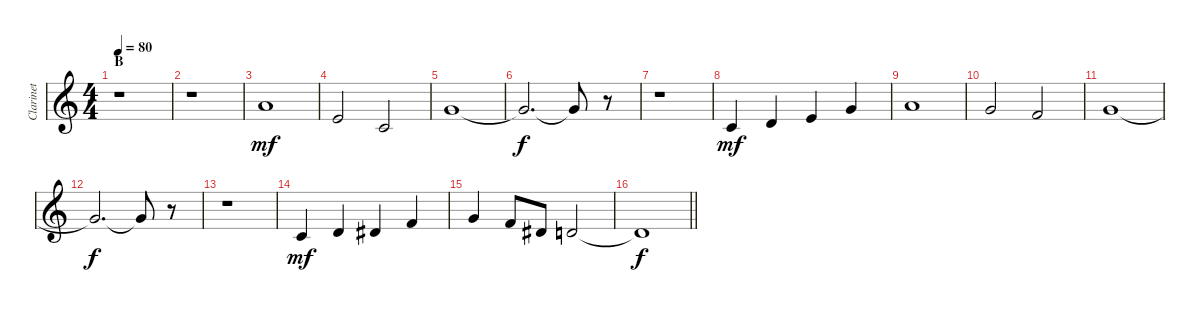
\track ("Clarinet" "Clarinet") {instrument clarinet}
\staff {score}
\tuning (E4 B3 G3 D3 A2 E2) {hide}
\ts (4 4)
\section ("" "B")
\tempo 80
\clef g2
\ks c
r.1{dy mf} |
r.1 |
5.1.1 |
5.2.2 5.3.2 |
3.1.1 |
3.1{t}.2{d dy f} 3.1{t}.8 r.8 |
r.1 |
1.2.4{dy mf} 3.2.4 0.1.4 3.1.4 |
5.1.1 |
3.1.2 1.1.2 |
3.1.1 |
3.1{t}.2{d dy f} 3.1{t}.8 r.8 |
r.1 |
1.2.4{dy mf} 3.2.4 4.2.4 1.1.4 |
3.1.4 1.1.8 4.2.8 3.2.2 |
\barLineRight lightlight
3.2{t}.1{dy f}
